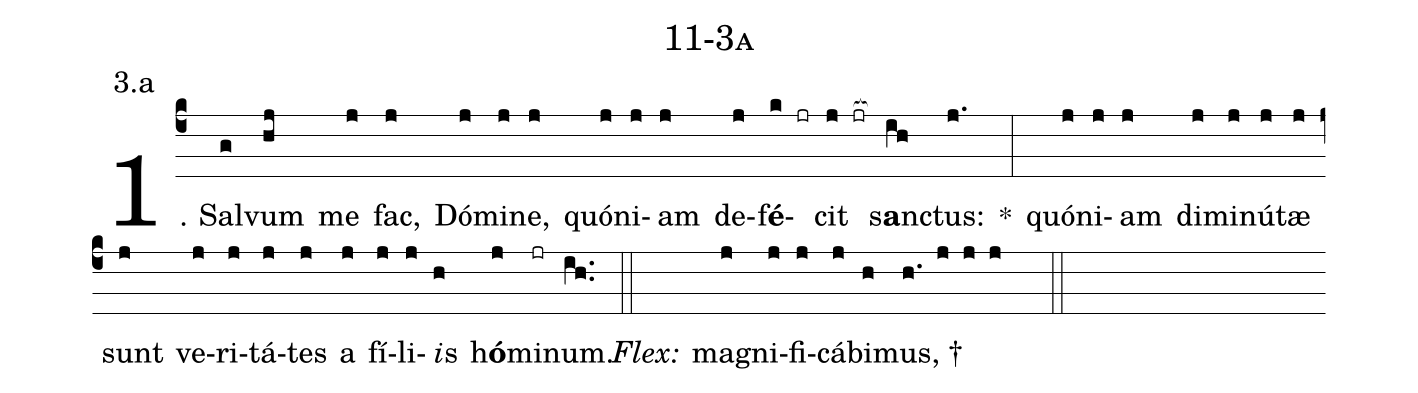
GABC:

name: 11-3a;
annotation: 3.a;
%%
(c4)1. Sal(g)vum(hj) me(j) fac,(j) Dó(j)mi(j)ne,(j) quón(j)i(j)am(j) de(j)f<b>é</b>(k jr)cit(j jr[ocb:1{]) s<b>a</b>nc(ih[ocb:0}])tus:(j.) *(:) quón(j)i(j)am(j) di(j)mi(j)nú(j)tæ(j) sunt(j) ve(j)ri(j)tá(j)tes(j) a(j) fí(j)li(j)<i>i</i>s(h) h<b>ó</b>(j)mi(jr)num.(ih..) (::)
<i>Flex:</i>()  ma(j)gni(j)fi(j)cá(j)bi(h)mus, †(h. j j j  ::)
